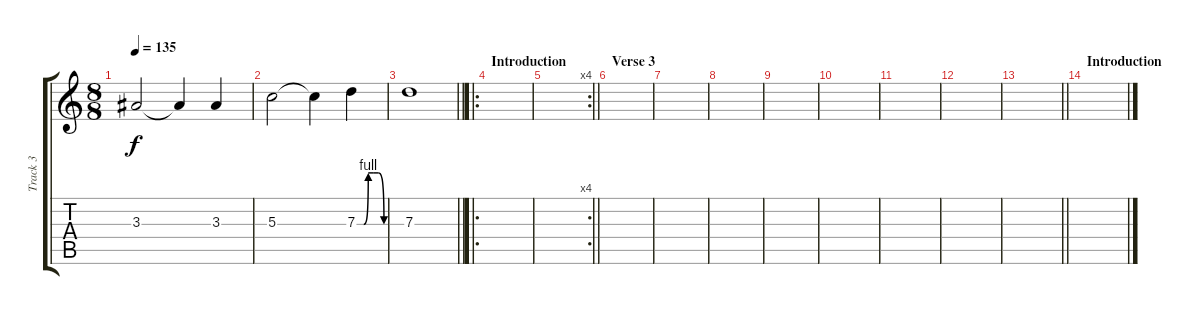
\track ("Track 3" "Track 3") {instrument distortionguitar}
\staff {score tabs}
\tuning (E4 B3 G3 D3 A2 E2) {hide}
\ts (8 8)
\tempo 135
\clef g2
\ks c
3.3.2{dy f} 3.3{t}.4 3.3.4 |
5.3.2 5.3{t}.4 7.3{be (custom 0 0 15 0 25 4 36 4 47 4 60 0)}.4 |
\barLineRight lightlight
7.3.1 |
\ro
\section ("" "Introduction")
|
\rc 4
\barLineRight lightlight
|
\section ("" "Verse 3")
|
|
|
|
|
|
|
\barLineRight lightlight
|
\section ("" "Introduction")
